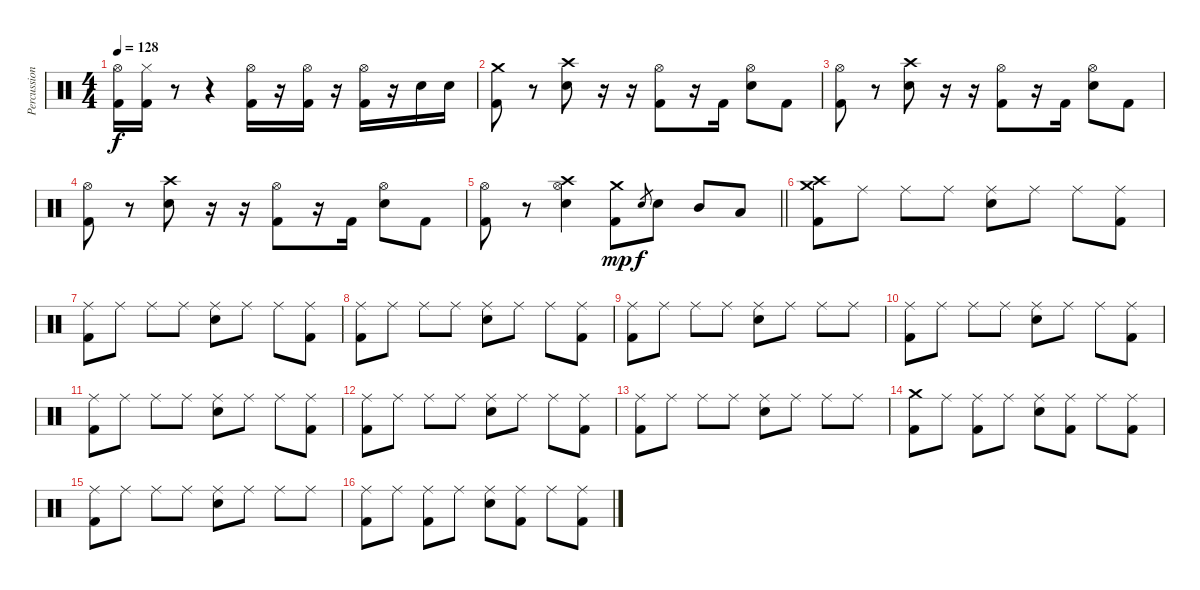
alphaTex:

\track ("Percussion" "Percussion") {instrument percussion}
\staff {score}
\articulation defaults
\ts (4 4)
\tempo 128
\clef neutral
\ks c
("Hi-Hat (open)" "Kick (hit) 2").16{dy f} ("Hi-Hat (closed)" "Kick (hit) 2").16 r.8 r.4 ("Hi-Hat (open)" "Kick (hit) 2").16 r.16 ("Hi-Hat (open)" "Kick (hit) 2").16 r.16 ("Hi-Hat (open)" "Kick (hit) 2").16 r.16 "Electric Snare (hit)".16 "Electric Snare (hit)".16 |
("Crash medium (hit)" "Kick (hit) 2").8 r.8 ("Crash high (hit)" "Electric Snare (hit)").8 r.16 r.16 ("Hi-Hat (open)" "Kick (hit) 2").8 r.16 "Kick (hit) 2".16 ("Hi-Hat (open)" "Electric Snare (hit)").8 "Kick (hit) 2".8 |
("Hi-Hat (open)" "Kick (hit) 2").8 r.8 ("Crash high (hit)" "Electric Snare (hit)").8 r.16 r.16 ("Hi-Hat (open)" "Kick (hit) 2").8 r.16 "Kick (hit) 2".16 ("Hi-Hat (open)" "Electric Snare (hit)").8 "Kick (hit) 2".8 |
("Hi-Hat (open)" "Kick (hit) 2").8 r.8 ("Crash high (hit)" "Electric Snare (hit)").8 r.16 r.16 ("Hi-Hat (open)" "Kick (hit) 2").8 r.16 "Kick (hit) 2".16 ("Hi-Hat (open)" "Electric Snare (hit)").8 "Kick (hit) 2".8 |
\barLineRight lightlight
("Hi-Hat (open)" "Kick (hit) 2").8 r.8 ("Crash high (hit)" "Hi-Hat (open)" "Electric Snare (hit)").4 ("Crash medium (hit)" "Kick (hit) 2").8{dy mp} "Electric Snare (hit)".8{gr dy f} "Electric Snare (hit)".8 "Mid Tom (hit)".8 "Low Tom (hit)".8 |
("Crash high (hit)" "Crash medium (hit)" "Kick (hit) 2").8 "Ride (middle)".8 "Ride (middle)".8 "Ride (middle)".8 ("Ride (middle)" "Electric Snare (hit)").8 "Ride (middle)".8 "Ride (middle)".8 ("Ride (middle)" "Kick (hit) 2").8 |
("Ride (middle)" "Kick (hit) 2").8 "Ride (middle)".8 "Ride (middle)".8 "Ride (middle)".8 ("Ride (middle)" "Electric Snare (hit)").8 "Ride (middle)".8 "Ride (middle)".8 ("Ride (middle)" "Kick (hit) 2").8 |
("Ride (middle)" "Kick (hit) 2").8 "Ride (middle)".8 "Ride (middle)".8 "Ride (middle)".8 ("Ride (middle)" "Electric Snare (hit)").8 "Ride (middle)".8 "Ride (middle)".8 ("Ride (middle)" "Kick (hit) 2").8 |
("Ride (middle)" "Kick (hit) 2").8 "Ride (middle)".8 "Ride (middle)".8 "Ride (middle)".8 ("Ride (middle)" "Electric Snare (hit)").8 "Ride (middle)".8 "Ride (middle)".8 "Ride (middle)".8 |
("Ride (middle)" "Kick (hit) 2").8 "Ride (middle)".8 "Ride (middle)".8 "Ride (middle)".8 ("Ride (middle)" "Electric Snare (hit)").8 "Ride (middle)".8 "Ride (middle)".8 ("Ride (middle)" "Kick (hit) 2").8 |
("Ride (middle)" "Kick (hit) 2").8 "Ride (middle)".8 "Ride (middle)".8 "Ride (middle)".8 ("Ride (middle)" "Electric Snare (hit)").8 "Ride (middle)".8 "Ride (middle)".8 ("Ride (middle)" "Kick (hit) 2").8 |
("Ride (middle)" "Kick (hit) 2").8 "Ride (middle)".8 "Ride (middle)".8 "Ride (middle)".8 ("Ride (middle)" "Electric Snare (hit)").8 "Ride (middle)".8 "Ride (middle)".8 ("Ride (middle)" "Kick (hit) 2").8 |
("Ride (middle)" "Kick (hit) 2").8 "Ride (middle)".8 "Ride (middle)".8 "Ride (middle)".8 ("Ride (middle)" "Electric Snare (hit)").8 "Ride (middle)".8 "Ride (middle)".8 "Ride (middle)".8 |
("Crash medium (hit)" "Kick (hit) 2").8 "Ride (middle)".8 ("Ride (middle)" "Kick (hit) 2").8 "Ride (middle)".8 ("Ride (middle)" "Electric Snare (hit)").8 ("Ride (middle)" "Kick (hit) 2").8 "Ride (middle)".8 ("Ride (middle)" "Kick (hit) 2").8 |
("Ride (middle)" "Kick (hit) 2").8 "Ride (middle)".8 "Ride (middle)".8 "Ride (middle)".8 ("Ride (middle)" "Electric Snare (hit)").8 "Ride (middle)".8 "Ride (middle)".8 "Ride (middle)".8 |
("Ride (middle)" "Kick (hit) 2").8 "Ride (middle)".8 ("Ride (middle)" "Kick (hit) 2").8 "Ride (middle)".8 ("Ride (middle)" "Electric Snare (hit)").8 ("Ride (middle)" "Kick (hit) 2").8 "Ride (middle)".8 ("Ride (middle)" "Kick (hit) 2").8
